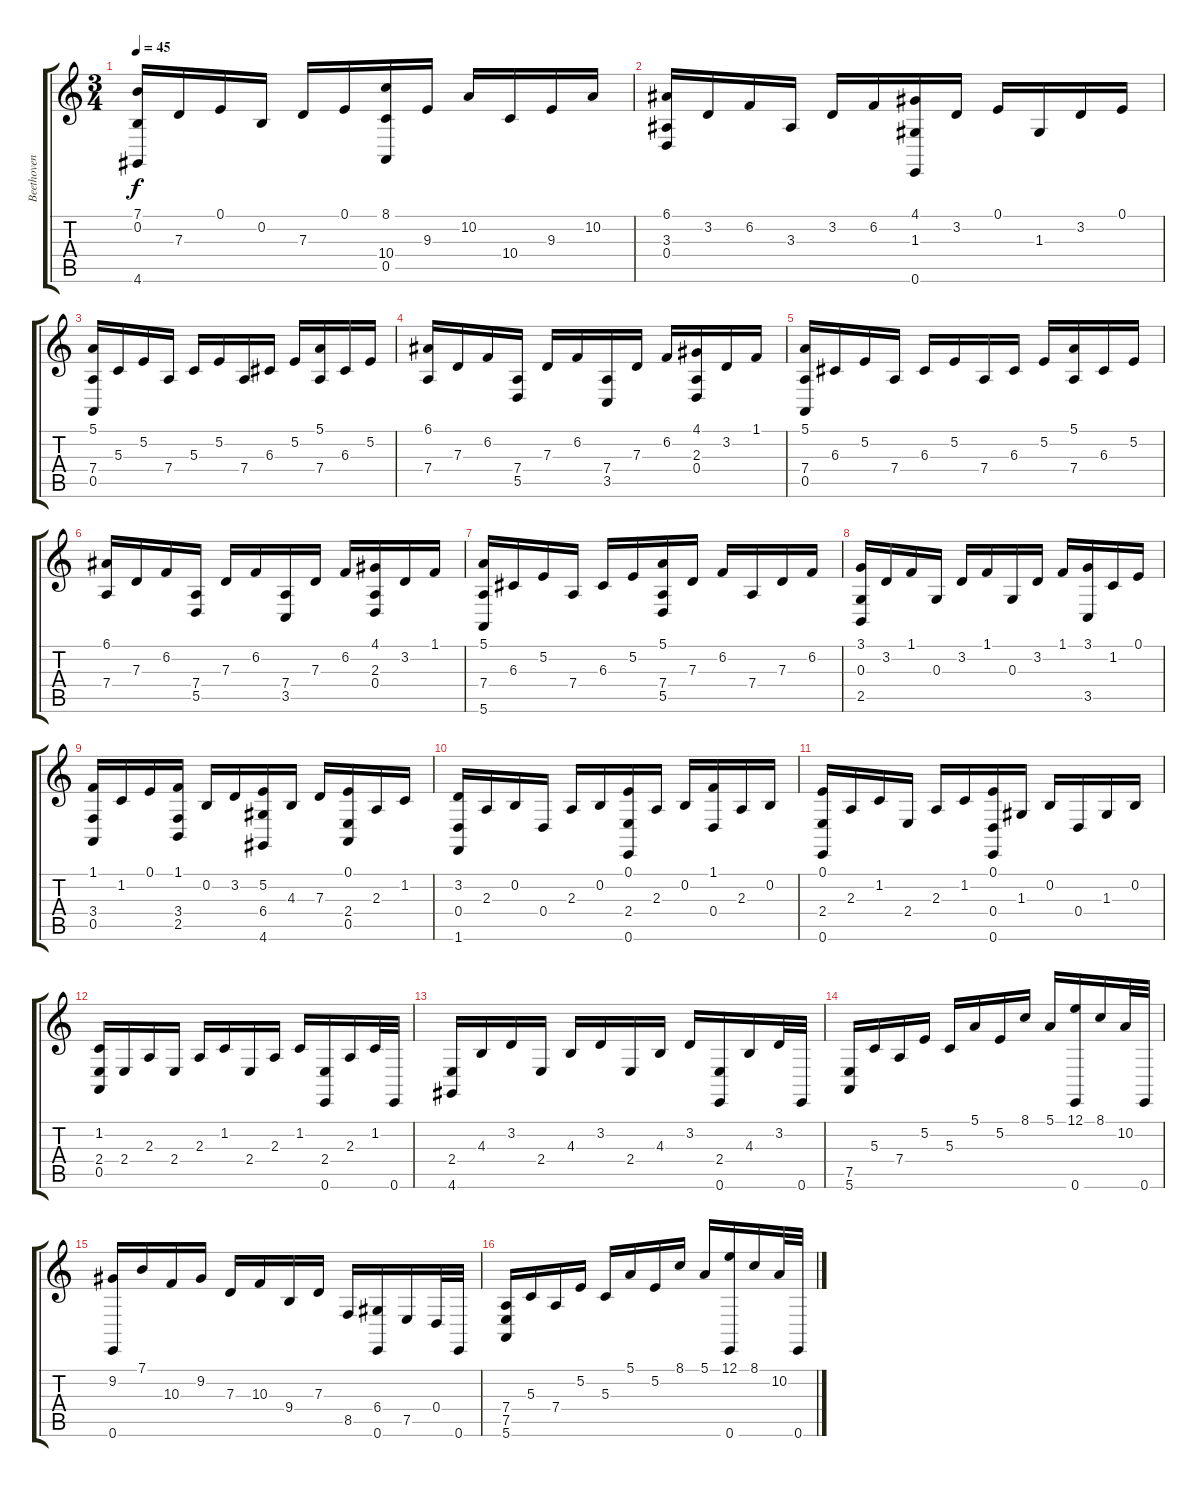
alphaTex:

\track ("Beethoven" "Beethoven") {instrument acousticgrandpiano}
\staff {score tabs}
\tuning (E4 B3 G3 D3 A2 E2) {hide}
\ts (3 4)
\tempo 45
\clef g2
\ks c
(7.1 0.2 4.6).16{dy f} 7.3.16 0.1.16 0.2.16 7.3.16 0.1.16 (8.1 10.4 0.5).16 9.3.16 10.2.16 10.4.16 9.3.16 10.2.16 |
(6.1 3.3 0.4).16 3.2.16 6.2.16 3.3.16 3.2.16 6.2.16 (4.1 1.3 0.6).16 3.2.16 0.1.16 1.3.16 3.2.16 0.1.16 |
(5.1 7.4 0.5).16 5.3.16 5.2.16 7.4.16 5.3.16 5.2.16 7.4.16 6.3.16 5.2.16 (5.1 7.4).16 6.3.16 5.2.16 |
(6.1 7.4).16 7.3.16 6.2.16 (7.4 5.5).16 7.3.16 6.2.16 (7.4 3.5).16 7.3.16 6.2.16 (4.1 2.3 0.4).16 3.2.16 1.1.16 |
(5.1 7.4 0.5).16 6.3.16 5.2.16 7.4.16 6.3.16 5.2.16 7.4.16 6.3.16 5.2.16 (5.1 7.4).16 6.3.16 5.2.16 |
(6.1 7.4).16 7.3.16 6.2.16 (7.4 5.5).16 7.3.16 6.2.16 (7.4 3.5).16 7.3.16 6.2.16 (4.1 2.3 0.4).16 3.2.16 1.1.16 |
(5.1 7.4 5.6).16 6.3.16 5.2.16 7.4.16 6.3.16 5.2.16 (5.1 7.4 5.5).16 7.3.16 6.2.16 7.4.16 7.3.16 6.2.16 |
(3.1 0.3 2.5).16 3.2.16 1.1.16 0.3.16 3.2.16 1.1.16 0.3.16 3.2.16 1.1.16 (3.1 3.5).16 1.2.16 0.1.16 |
(1.1 3.4 0.5).16 1.2.16 0.1.16 (1.1 3.4 2.5).16 0.2.16 3.2.16 (5.2 6.4 4.6).16 4.3.16 7.3.16 (0.1 2.4 0.5).16 2.3.16 1.2.16 |
(3.2 0.4 1.6).16 2.3.16 0.2.16 0.4.16 2.3.16 0.2.16 (0.1 2.4 0.6).16 2.3.16 0.2.16 (1.1 0.4).16 2.3.16 0.2.16 |
(0.1 2.4 0.6).16 2.3.16 1.2.16 2.4.16 2.3.16 1.2.16 (0.1 0.4 0.6).16 1.3.16 0.2.16 0.4.16 1.3.16 0.2.16 |
(1.2 2.4 0.5).16 2.4.16 2.3.16 2.4.16 2.3.16 1.2.16 2.4.16 2.3.16 1.2.16 (2.4 0.6).16 2.3.16 1.2.32 0.6.32 |
(2.4 4.6).16 4.3.16 3.2.16 2.4.16 4.3.16 3.2.16 2.4.16 4.3.16 3.2.16 (2.4 0.6).16 4.3.16 3.2.32 0.6.32 |
(7.5 5.6).16 5.3.16 7.4.16 5.2.16 5.3.16 5.1.16 5.2.16 8.1.16 5.1.16 (12.1 0.6).16 8.1.16 10.2.32 0.6.32 |
(9.2 0.6).16 7.1.16 10.3.16 9.2.16 7.3.16 10.3.16 9.4.16 7.3.16 8.5.16 (6.4 0.6).16 7.5.16 0.4.32 0.6.32 |
(7.4 7.5 5.6).16 5.3.16 7.4.16 5.2.16 5.3.16 5.1.16 5.2.16 8.1.16 5.1.16 (12.1 0.6).16 8.1.16 10.2.32 0.6.32
